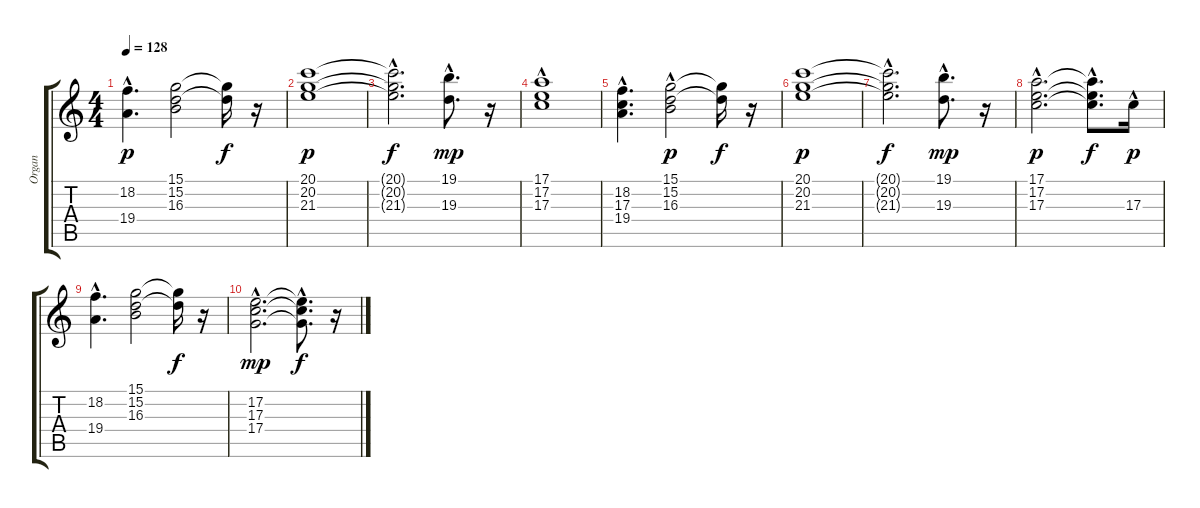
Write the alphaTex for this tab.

\track ("Organ" "Organ") {instrument rockorgan}
\staff {score tabs}
\tuning (E4 B3 G3 D3 A2 E2) {hide}
\ts (4 4)
\tempo 128
\clef g2
\ks c
(18.2{hac} 19.4).4{d dy p} (15.1 15.2 16.3).2 (15.1{t} 15.2{t}).16{dy f} r.16 |
(20.1 20.2 21.3).1{dy p} |
(20.1{hac t} 20.2{hac t} 21.3{t}).2{d dy f} (19.1{hac} 19.3{hac}).8{d dy mp} r.16 |
(17.1{hac} 17.2 17.3{hac}).1 |
(18.2{hac} 17.3 19.4).4{d} (15.1 15.2 16.3{hac}).2{dy p} (15.1{t} 15.2{t}).16{dy f} r.16 |
(20.1 20.2 21.3).1{dy p} |
(20.1{t} 20.2{hac t} 21.3{t}).2{d dy f} (19.1{hac} 19.3{hac}).8{d dy mp} r.16 |
(17.1{hac} 17.2{hac} 17.3{hac}).2{d dy p} (17.1{t} 17.2{hac t} 17.3{t}).8{d dy f} 17.3{hac}.16{dy p} |
(18.2{hac} 19.4).4{d} (15.1 15.2 16.3).2 (15.1{t} 15.2{t}).16{dy f} r.16 |
(17.2{hac} 17.3{hac} 17.4{hac}).2{d dy mp} (17.2{hac t} 17.3{hac t} 17.4{hac t}).8{d dy f} r.16
